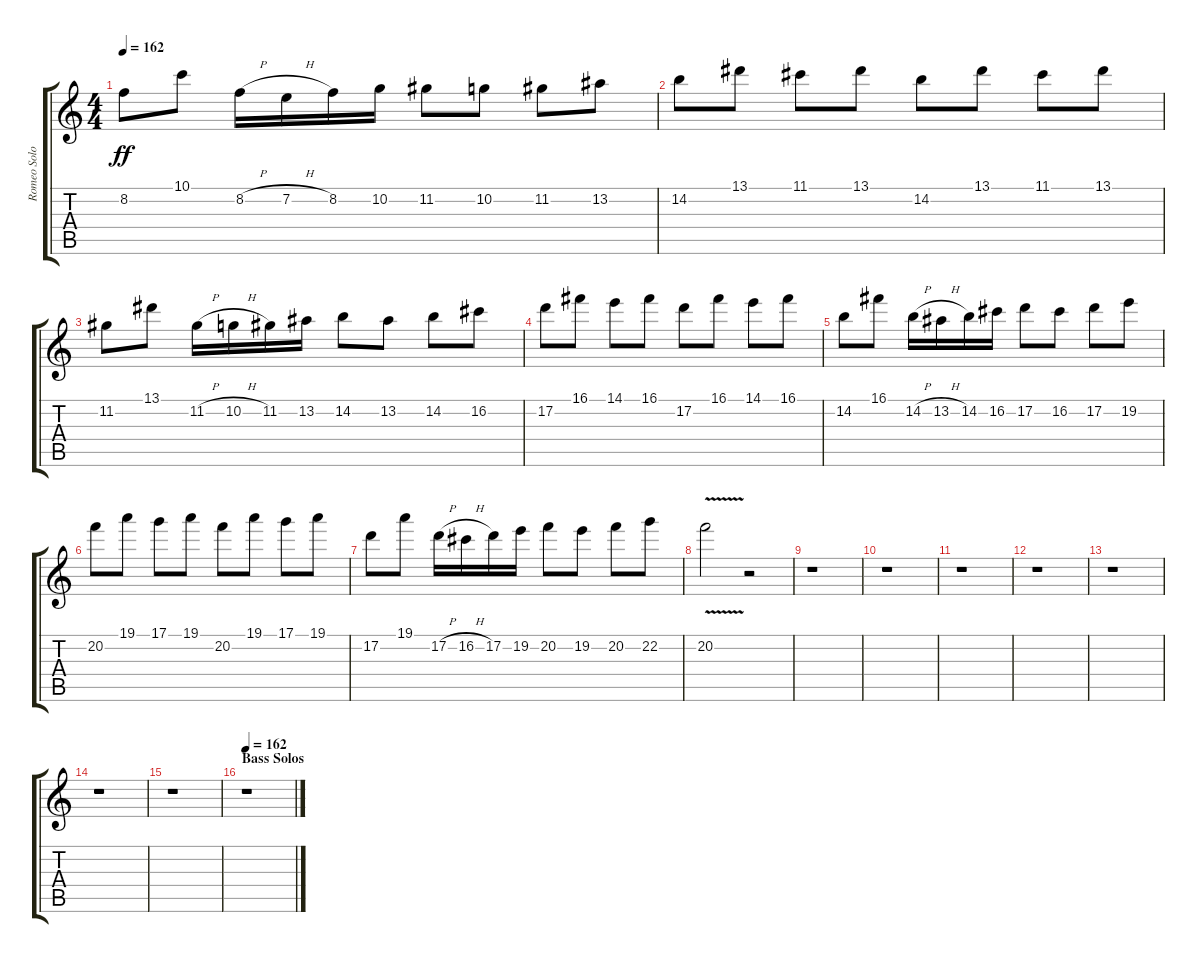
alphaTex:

\track ("Romeo Solo" "Romeo Solo") {instrument distortionguitar}
\staff {score tabs}
\tuning (D4 A3 F3 C3 G2 D2) {hide}
\ts (4 4)
\tempo 162
\clef g2
\ks c
8.2.8{dy ff} 10.1.8 8.2{h}.16 7.2{h}.16 8.2.16 10.2.16 11.2.8 10.2.8 11.2.8 13.2.8 |
14.2.8 13.1.8 11.1.8 13.1.8 14.2.8 13.1.8 11.1.8 13.1.8 |
11.2.8 13.1.8 11.2{h}.16 10.2{h}.16 11.2.16 13.2.16 14.2.8 13.2.8 14.2.8 16.2.8 |
17.2.8 16.1.8 14.1.8 16.1.8 17.2.8 16.1.8 14.1.8 16.1.8 |
14.2.8 16.1.8 14.2{h}.16 13.2{h}.16 14.2.16 16.2.16 17.2.8 16.2.8 17.2.8 19.2.8 |
20.2.8 19.1.8 17.1.8 19.1.8 20.2.8 19.1.8 17.1.8 19.1.8 |
17.2.8 19.1.8 17.2{h}.16 16.2{h}.16 17.2.16 19.2.16 20.2.8 19.2.8 20.2.8 22.2.8 |
20.2{v}.2 r.2 |
r.1 |
r.1 |
r.1 |
r.1 |
r.1 |
r.1 |
r.1 |
\section ("" "Bass Solos")
\tempo 162
r.1
